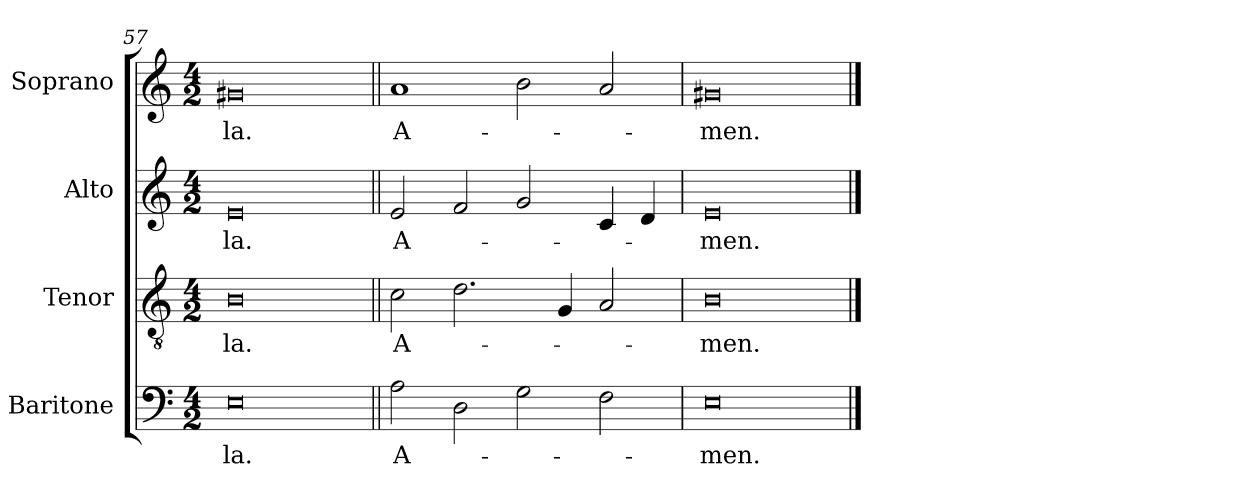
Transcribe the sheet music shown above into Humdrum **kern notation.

**kern	**text	**kern	**text	**kern	**text	**kern	**text
*part4	*part4	*part3	*part3	*part2	*part2	*part1	*part1
*staff4	*staff4	*staff3	*staff3	*staff2	*staff2	*staff1	*staff1
*I"Baritone	*	*I"Tenor	*	*I"Alto	*	*I"Soprano	*
*I'Bar.	*	*I'T.	*	*I'A.	*	*I'S.	*
*clefF4	*	*clefGv2	*	*clefG2	*	*clefG2	*
*	*	*ITrd7c12	*	*	*	*	*
*k[]	*	*k[]	*	*k[]	*	*k[]	*
*C:	*	*C:	*	*C:	*	*C:	*
*M4/2	*	*M4/2	*	*M4/2	*	*M4/2	*
=57	=57	=57	=57	=57	=57	=57	=57
!	!LO:LY:b:color=#000000	!	!	!	!	!	!
!	!	!	!LO:LY:b:color=#000000	!	!	!	!
!	!	!	!	!	!LO:LY:b:color=#000000	!	!
!	!	!	!	!	!	!	!LO:LY:b:color=#000000
0Ei	-la.	0BBi	-la.	0ei	-la.	0g#Xi	-la.
=58||	=58||	=58||	=58||	=58||	=58||	=58||	=58||
!	!LO:LY:b:color=#000000	!	!	!	!	!	!
!	!	!	!LO:LY:b:color=#000000	!	!	!	!
!	!	!	!	!	!LO:LY:b:color=#000000	!	!
*	*	*	*	*	*	*MM112	*
!	!	!	!	!	!	!	!LO:LY:b:color=#000000
2Ai\	A-	2Ci\	A-	2ei/	A-	1ai	A-
2Di\	.	2.Di\	.	2fi/	.	.	.
2Gi\	.	.	.	2gi/	.	2bi\	.
.	.	4GGi/	.	.	.	.	.
2Fi\	.	2AAi/	.	4ci/	.	2ai/	.
.	.	.	.	4di/	.	.	.
=59	=59	=59	=59	=59	=59	=59	=59
!	!LO:LY:b:color=#000000	!	!	!	!	!	!
!	!	!	!LO:LY:b:color=#000000	!	!	!	!
!	!	!	!	!	!LO:LY:b:color=#000000	!	!
!	!	!	!	!	!	!	!LO:LY:b:color=#000000
0Ei	-men.	0BBi	-men.	0ei	-men.	0g#Xi	-men.
==	==	==	==	==	==	==	==
*-	*-	*-	*-	*-	*-	*-	*-
